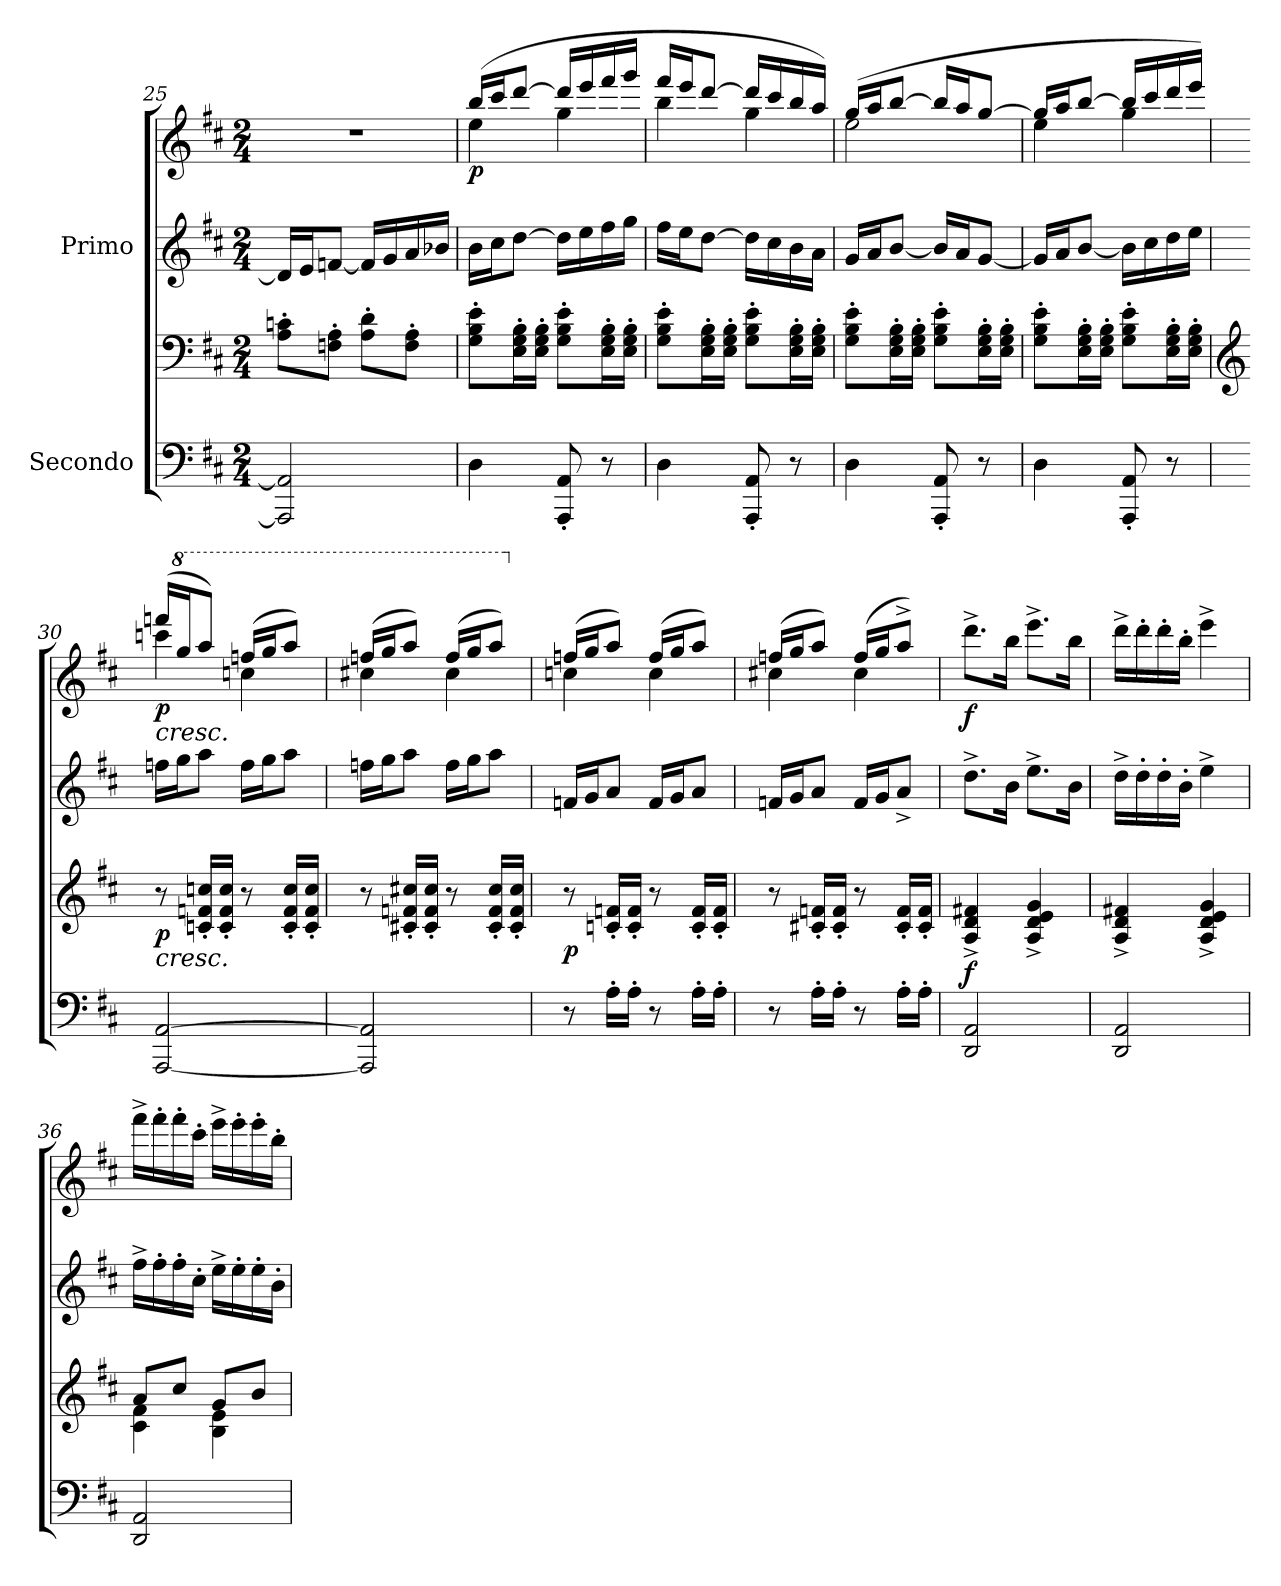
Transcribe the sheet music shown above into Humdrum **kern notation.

**kern	**kern	**dynam	**kern	**kern	**dynam
*part2	*part2	*part2	*part1	*part1	*part1
*staff4	*staff3	*staff3/4	*staff2	*staff1	*staff1/2
*I"Secondo	*	*	*I"Primo	*	*
*clefF4	*clefF4	*	*clefG2	*clefG2	*
*k[f#c#]	*k[f#c#]	*	*k[f#c#]	*k[f#c#]	*
*M2/4	*M2/4	*	*M2/4	*M2/4	*
=25	=25	=25	=25	=25	=25
2AAA/] 2AA/]	8A\' 8cn\'L	.	16d/LL]	2r	.
.	.	.	16e/J	.	.
.	8Fn\' 8A\'J	.	[8fn/J	.	.
.	8A\' 8d\'L	.	16f/LL]	.	.
.	.	.	16g/	.	.
.	8F\' 8A\'J	.	16a/	.	.
.	.	.	16b-X/JJ	.	.
!!LO:PB:g=z
=26	=26	=26	=26	=26	=26
*	*	*	*	*^	*
!	!	!LO:DY:b	!	!	!	!
!	!	!LO:DY:n=1:b	!	!	!	!
!	!	!LO:DY:n=2:b	!	!	!	!LO:DY:b
4D\	8G\' 8B\' 8e\'L	other-dynamics p other-dynamics	16b\LL	(>16bb/LL	4ee\	p
.	.	.	16cc#\J	16ccc#/J	.	.
.	16E\' 16G\' 16B\'L	.	[8dd\J	[8ddd/J	.	.
.	16E\' 16G\' 16B\'JJ	.	.	.	.	.
8AAA/' 8AA/'	8G\' 8B\' 8e\'L	.	16dd\LL]	16ddd/LL]	4gg\	.
.	.	.	16ee\	16eee/	.	.
8r	16E\' 16G\' 16B\'L	.	16ff#\	16fff#/	.	.
.	16E\' 16G\' 16B\'JJ	.	16gg\JJ	16ggg/JJ	.	.
=27	=27	=27	=27	=27	=27	=27
4D\	8G\' 8B\' 8e\'L	.	16ff#\LL	16fff#/LL	4bb\	.
.	.	.	16ee\J	16eee/J	.	.
.	16E\' 16G\' 16B\'L	.	[8dd\J	[8ddd/J	.	.
.	16E\' 16G\' 16B\'JJ	.	.	.	.	.
8AAA/' 8AA/'	8G\' 8B\' 8e\'L	.	16dd\LL]	16ddd/LL]	4gg\	.
.	.	.	16cc#\	16ccc#/	.	.
8r	16E\' 16G\' 16B\'L	.	16b\	16bb/	.	.
.	16E\' 16G\' 16B\'JJ	.	16a\JJ	16aa/JJ)	.	.
=28	=28	=28	=28	=28	=28	=28
4D\	8G\' 8B\' 8e\'L	.	16g/LL	(>16gg/LL	2ee\	.
.	.	.	16a/J	16aa/J	.	.
.	16E\' 16G\' 16B\'L	.	[8b/J	[8bb/J	.	.
.	16E\' 16G\' 16B\'JJ	.	.	.	.	.
8AAA/' 8AA/'	8G\' 8B\' 8e\'L	.	16b/LL]	16bb/LL]	.	.
.	.	.	16a/J	16aa/J	.	.
8r	16E\' 16G\' 16B\'L	.	[8g/J	[8gg/J	.	.
.	16E\' 16G\' 16B\'JJ	.	.	.	.	.
=29	=29	=29	=29	=29	=29	=29
4D\	8G\' 8B\' 8e\'L	.	16g/LL]	16gg/LL]	4ee\	.
.	.	.	16a/J	16aa/J	.	.
.	16E\' 16G\' 16B\'L	.	[8b/J	[8bb/J	.	.
.	16E\' 16G\' 16B\'JJ	.	.	.	.	.
8AAA/' 8AA/'	8G\' 8B\' 8e\'L	.	16b\LL]	16bb/LL]	4gg\	.
.	.	.	16cc#\	16ccc#/	.	.
8r	16E\' 16G\' 16B\'L	.	16dd\	16ddd/	.	.
.	16E\' 16G\' 16B\'JJ	.	16ee\JJ	16eee/JJ)	.	.
!!LO:LB:g=z	!!
=30	=30	=30	=30	=30	=30	=30
*	*clefG2	*	*	*	*	*
!	!	!	!	!LO:TX:b:i:t=cresc.	!	!
!	!LO:TX:b:i:t=cresc.	!	!	!	!	!
!	!	!LO:DY:b	!	!	!	!LO:DY:b
[2AAA/ [2AA/	8r	p	16ffn\LL	(>16fffn/LL	4cccn\	p
*	*	*	*	*8va	*	*
.	.	.	16gg\J	16ggg/J	.	.
.	16cn/' 16fn/' 16ccn/'LL	.	8aa\J	8aaa/J)	.	.
.	16c/' 16f/' 16cc/'JJ	.	.	.	.	.
.	8r	.	16ff\LL	(>16fff/LL	4ccc\	.
.	.	.	16gg\J	16ggg/J	.	.
.	16c/' 16f/' 16cc/'LL	.	8aa\J	8aaa/J)	.	.
.	16c/' 16f/' 16cc/'JJ	.	.	.	.	.
=31	=31	=31	=31	=31	=31	=31
2AAA/] 2AA/]	8r	.	16ffn\LL	(>16fffn/LL	4ccc#X\	.
.	.	.	16gg\J	16ggg/J	.	.
.	16c#X/' 16fn/' 16cc#X/'LL	.	8aa\J	8aaa/J)	.	.
.	16c#/' 16f/' 16cc#/'JJ	.	.	.	.	.
.	8r	.	16ff\LL	(>16fff/LL	4ccc#\	.
.	.	.	16gg\J	16ggg/J	.	.
.	16c#/' 16f/' 16cc#/'LL	.	8aa\J	8aaa/J)	.	.
.	16c#/' 16f/' 16cc#/'JJ	.	.	.	.	.
=32	=32	=32	=32	=32	=32	=32
*	*	*	*	*X8va	*	*
!	!	!LO:DY:b	!	!	!	!
8r	8r	p	16fn/LL	(>16ffn/LL	4ccn\	.
.	.	.	16g/J	16gg/J	.	.
16A'\LL	16cn/' 16fn/'LL	.	8a/J	8aa/J)	.	.
16A'\JJ	16c/' 16f/'JJ	.	.	.	.	.
8r	8r	.	16f/LL	(>16ff/LL	4cc\	.
.	.	.	16g/J	16gg/J	.	.
16A'\LL	16c/' 16f/'LL	.	8a/J	8aa/J)	.	.
16A'\JJ	16c/' 16f/'JJ	.	.	.	.	.
=33	=33	=33	=33	=33	=33	=33
8r	8r	.	16fn/LL	(>16ffn/LL	4cc#X\	.
.	.	.	16g/J	16gg/J	.	.
16A'\LL	16c#X/' 16fn/'LL	.	8a/J	8aa/J)	.	.
16A'\JJ	16c#/' 16f/'JJ	.	.	.	.	.
8r	8r	.	16f/LL	(>16ff/LL	4cc#\	.
.	.	.	16g/J	16gg/J	.	.
*	*	*	*	*MM90	*	*
16A'\LL	16c#/' 16f/'LL	.	8a^/J	8aa^/J)	.	.
16A'\JJ	16c#/' 16f/'JJ	.	.	.	.	.
*	*	*	*	*v	*v	*
=34	=34	=34	=34	=34	=34
*	*	*	*	*MM98	*
!	!	!LO:DY:b	!	!	!LO:DY:b
2DD/ 2AA/	4A/^ 4d/^ 4f#X/^	f	8.dd^\L	8.ddd^\L	f
.	.	.	16b\Jk	16bb\Jk	.
.	4A/^ 4d/^ 4e/^ 4g/^	.	8.ee^\L	8.eee^\L	.
.	.	.	16b\Jk	16bb\Jk	.
!!LO:LB:g=z
=35	=35	=35	=35	=35	=35
2DD/ 2AA/	4A/^ 4d/^ 4f#X/^	.	16dd^\LL	16ddd^\LL	.
.	.	.	16dd'\	16ddd'\	.
.	.	.	16dd'\	16ddd'\	.
.	.	.	16b'\JJ	16bb'\JJ	.
.	4A/^ 4d/^ 4e/^ 4g/^	.	4ee^\	4eee^\	.
=36	=36	=36	=36	=36	=36
*	*^	*	*	*	*
2DD/ 2AA/	8a/L	4c#\ 4f#\	.	16ff#^\LL	16fff#^\LL	.
.	.	.	.	16ff#'\	16fff#'\	.
.	8cc#/J	.	.	16ff#'\	16fff#'\	.
.	.	.	.	16cc#'\JJ	16ccc#'\JJ	.
.	8g/L	4B\ 4e\	.	16ee^\LL	16eee^\LL	.
.	.	.	.	16ee'\	16eee'\	.
.	8b/J	.	.	16ee'\	16eee'\	.
.	.	.	.	16b'\JJ	16bb'\JJ	.
*	*v	*v	*	*	*	*
=	=	=	=	=	=
*-	*-	*-	*-	*-	*-
